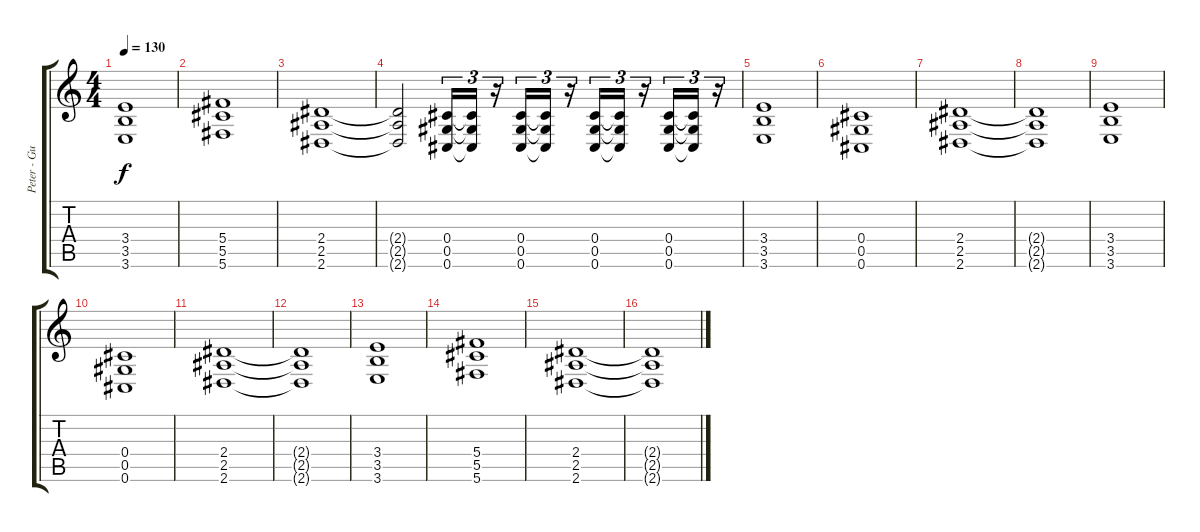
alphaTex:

\track ("Peter - Guitar" "Peter - Gu") {instrument distortionguitar}
\staff {score tabs}
\tuning (Eb4 Bb3 Gb3 Db3 Ab2 Db2) {hide}
\ts (4 4)
\tempo 130
\clef g2
\ks c
(3.4 3.5 3.6).1{dy f} |
(5.4 5.5 5.6).1 |
(2.4 2.5 2.6).1 |
(2.4{t} 2.5{t} 2.6{t}).2 (0.4 0.5 0.6).16{tu (3 2)} (0.4{t} 0.5{t} 0.6{t}).16{tu (3 2)} r.16{tu (3 2)} (0.4 0.5 0.6).16{tu (3 2)} (0.4{t} 0.5{t} 0.6{t}).16{tu (3 2)} r.16{tu (3 2)} (0.4 0.5 0.6).16{tu (3 2)} (0.4{t} 0.5{t} 0.6{t}).16{tu (3 2)} r.16{tu (3 2)} (0.4 0.5 0.6).16{tu (3 2)} (0.4{t} 0.5{t} 0.6{t}).16{tu (3 2)} r.16{tu (3 2)} |
(3.4 3.5 3.6).1 |
(0.4 0.5 0.6).1 |
(2.4 2.5 2.6).1 |
(2.4{t} 2.5{t} 2.6{t}).1 |
(3.4 3.5 3.6).1 |
(0.4 0.5 0.6).1 |
(2.4 2.5 2.6).1 |
(2.4{t} 2.5{t} 2.6{t}).1 |
(3.4 3.5 3.6).1 |
(5.4 5.5 5.6).1 |
(2.4 2.5 2.6).1 |
(2.4{t} 2.5{t} 2.6{t}).1
